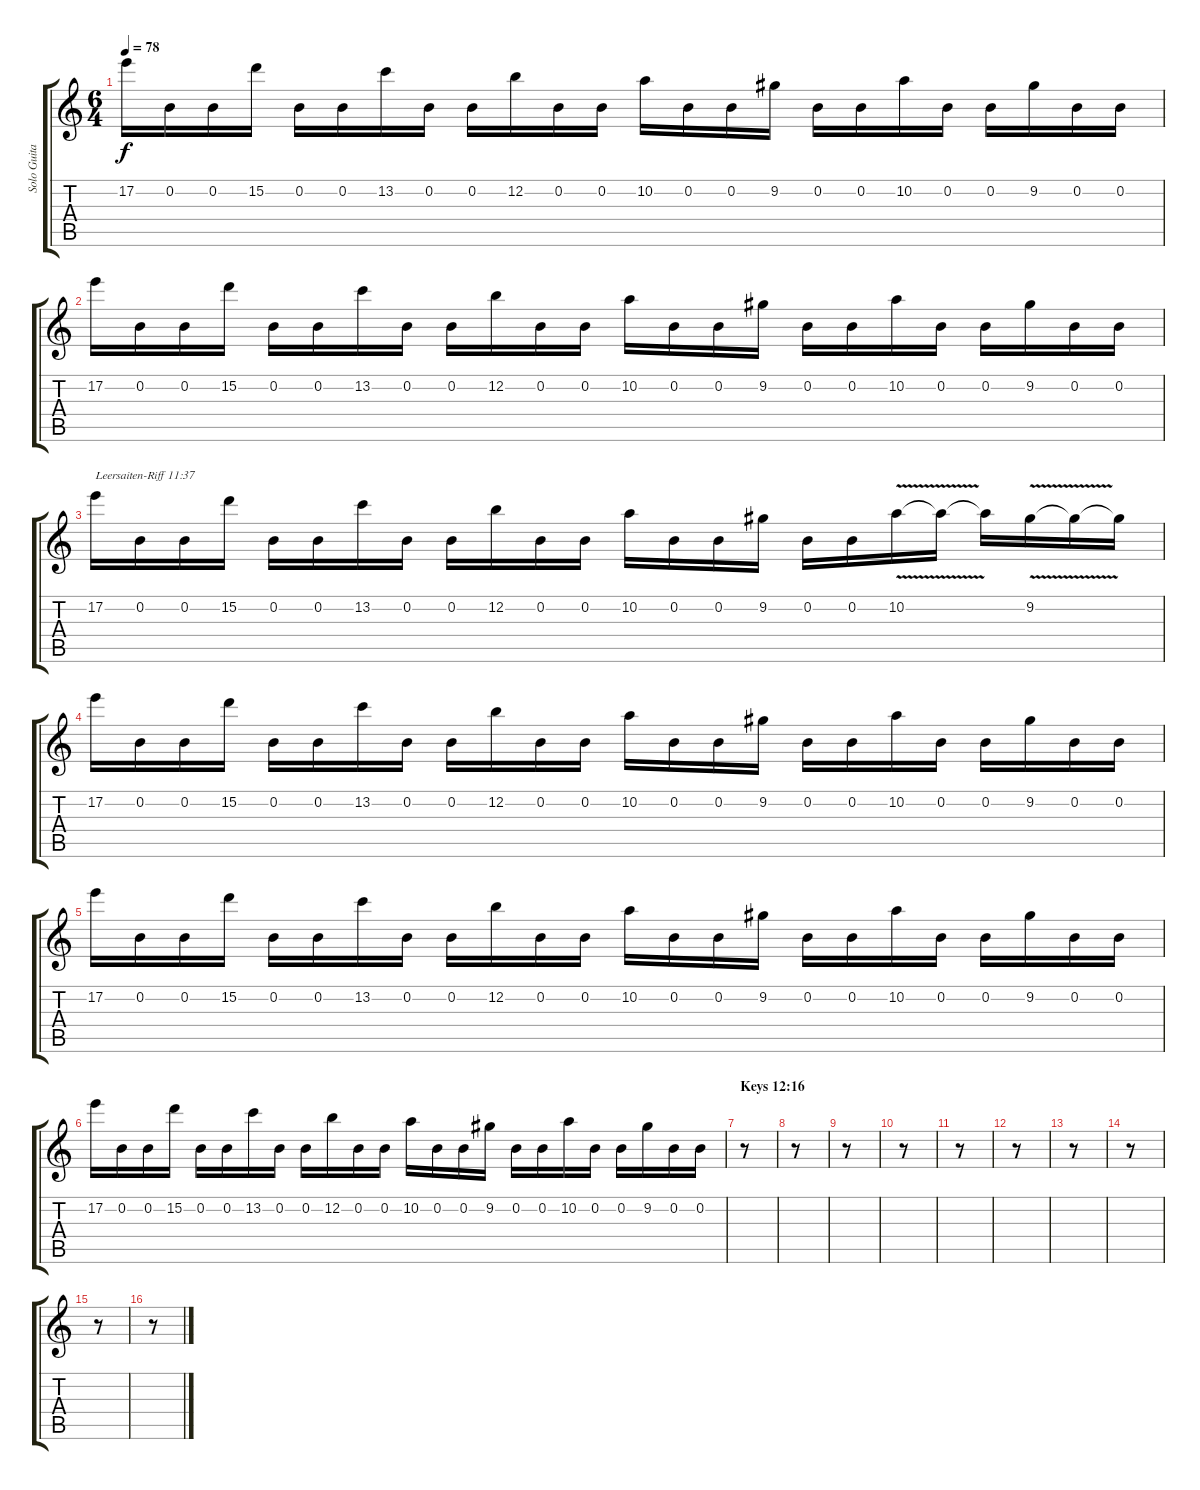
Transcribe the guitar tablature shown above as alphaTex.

\track ("Solo Guitar " "Solo Guita") {instrument electricguitarjazz}
\staff {score tabs}
\tuning (E4 B3 G3 D3 A2 E2) {hide}
\ts (6 4)
\tempo 78
\clef g2
\ks c
17.2.16{dy f} 0.2.16 0.2.16 15.2.16 0.2.16 0.2.16 13.2.16 0.2.16 0.2.16 12.2.16 0.2.16 0.2.16 10.2.16 0.2.16 0.2.16 9.2.16 0.2.16 0.2.16 10.2.16 0.2.16 0.2.16 9.2.16 0.2.16 0.2.16 |
17.2.16 0.2.16 0.2.16 15.2.16 0.2.16 0.2.16 13.2.16 0.2.16 0.2.16 12.2.16 0.2.16 0.2.16 10.2.16 0.2.16 0.2.16 9.2.16 0.2.16 0.2.16 10.2.16 0.2.16 0.2.16 9.2.16 0.2.16 0.2.16 |
17.2.16{txt "Leersaiten-Riff 11:37"} 0.2.16 0.2.16 15.2.16 0.2.16 0.2.16 13.2.16 0.2.16 0.2.16 12.2.16 0.2.16 0.2.16 10.2.16 0.2.16 0.2.16 9.2.16 0.2.16 0.2.16 10.2{v}.16 10.2{t}.16 10.2{t}.16 9.2{v}.16 9.2{t}.16 9.2{t}.16 |
17.2.16 0.2.16 0.2.16 15.2.16 0.2.16 0.2.16 13.2.16 0.2.16 0.2.16 12.2.16 0.2.16 0.2.16 10.2.16 0.2.16 0.2.16 9.2.16 0.2.16 0.2.16 10.2.16 0.2.16 0.2.16 9.2.16 0.2.16 0.2.16 |
17.2.16 0.2.16 0.2.16 15.2.16 0.2.16 0.2.16 13.2.16 0.2.16 0.2.16 12.2.16 0.2.16 0.2.16 10.2.16 0.2.16 0.2.16 9.2.16 0.2.16 0.2.16 10.2.16 0.2.16 0.2.16 9.2.16 0.2.16 0.2.16 |
17.2.16 0.2.16 0.2.16 15.2.16 0.2.16 0.2.16 13.2.16 0.2.16 0.2.16 12.2.16 0.2.16 0.2.16 10.2.16 0.2.16 0.2.16 9.2.16 0.2.16 0.2.16 10.2.16 0.2.16 0.2.16 9.2.16 0.2.16 0.2.16 |
\section ("" "Keys 12:16")
r.8 |
r.8 |
r.8 |
r.8 |
r.8 |
r.8 |
r.8 |
r.8 |
r.8 |
r.8
